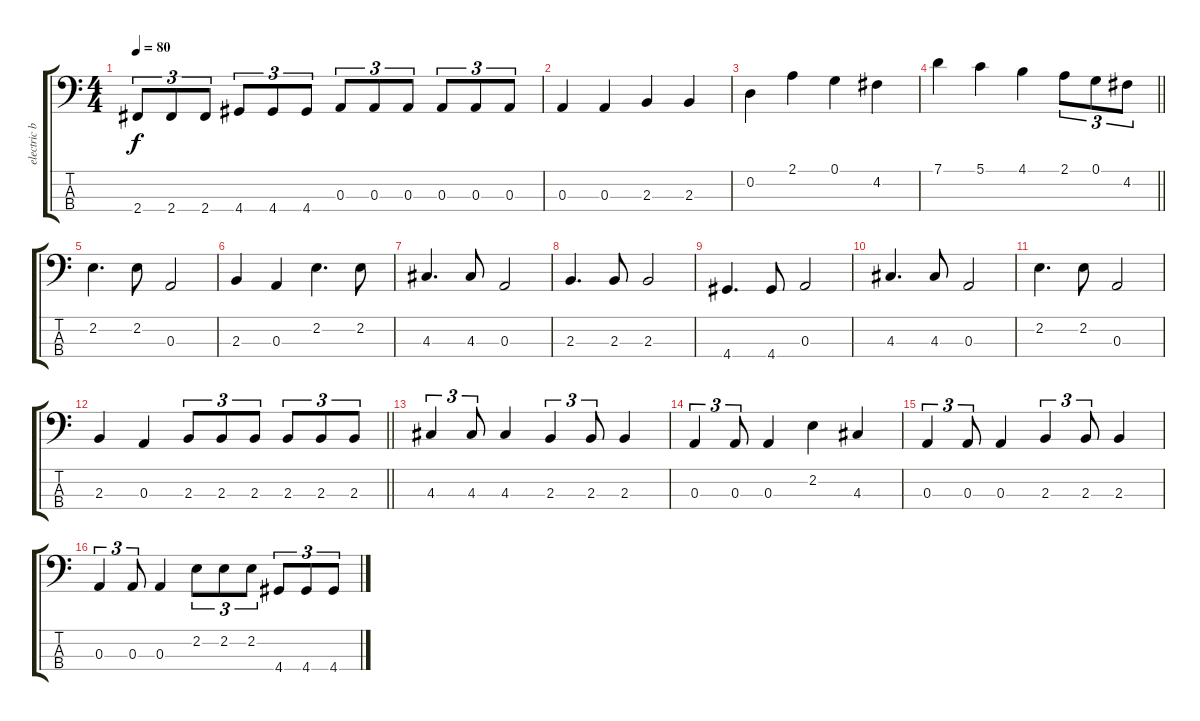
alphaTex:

\track ("electric bass" "electric b") {instrument electricbassfinger}
\staff {score tabs}
\tuning (G2 D2 A1 E1) {hide}
\ts (4 4)
\tempo 80
\clef f4
\ks c
2.4.8{tu (3 2) dy f} 2.4.8{tu (3 2)} 2.4.8{tu (3 2)} 4.4.8{tu (3 2)} 4.4.8{tu (3 2)} 4.4.8{tu (3 2)} 0.3.8{tu (3 2)} 0.3.8{tu (3 2)} 0.3.8{tu (3 2)} 0.3.8{tu (3 2)} 0.3.8{tu (3 2)} 0.3.8{tu (3 2)} |
0.3.4 0.3.4 2.3.4 2.3.4 |
0.2.4 2.1.4 0.1.4 4.2.4 |
\barLineRight lightlight
7.1.4 5.1.4 4.1.4 2.1.8{tu (3 2)} 0.1.8{tu (3 2)} 4.2.8{tu (3 2)} |
2.2.4{d} 2.2.8 0.3.2 |
2.3.4 0.3.4 2.2.4{d} 2.2.8 |
4.3.4{d} 4.3.8 0.3.2 |
2.3.4{d} 2.3.8 2.3.2 |
4.4.4{d} 4.4.8 0.3.2 |
4.3.4{d} 4.3.8 0.3.2 |
2.2.4{d} 2.2.8 0.3.2 |
\barLineRight lightlight
2.3.4 0.3.4 2.3.8{tu (3 2)} 2.3.8{tu (3 2)} 2.3.8{tu (3 2)} 2.3.8{tu (3 2)} 2.3.8{tu (3 2)} 2.3.8{tu (3 2)} |
4.3.4{tu (3 2)} 4.3.8{tu (3 2)} 4.3.4 2.3.4{tu (3 2)} 2.3.8{tu (3 2)} 2.3.4 |
0.3.4{tu (3 2)} 0.3.8{tu (3 2)} 0.3.4 2.2.4 4.3.4 |
0.3.4{tu (3 2)} 0.3.8{tu (3 2)} 0.3.4 2.3.4{tu (3 2)} 2.3.8{tu (3 2)} 2.3.4 |
0.3.4{tu (3 2)} 0.3.8{tu (3 2)} 0.3.4 2.2.8{tu (3 2)} 2.2.8{tu (3 2)} 2.2.8{tu (3 2)} 4.4.8{tu (3 2)} 4.4.8{tu (3 2)} 4.4.8{tu (3 2)}
